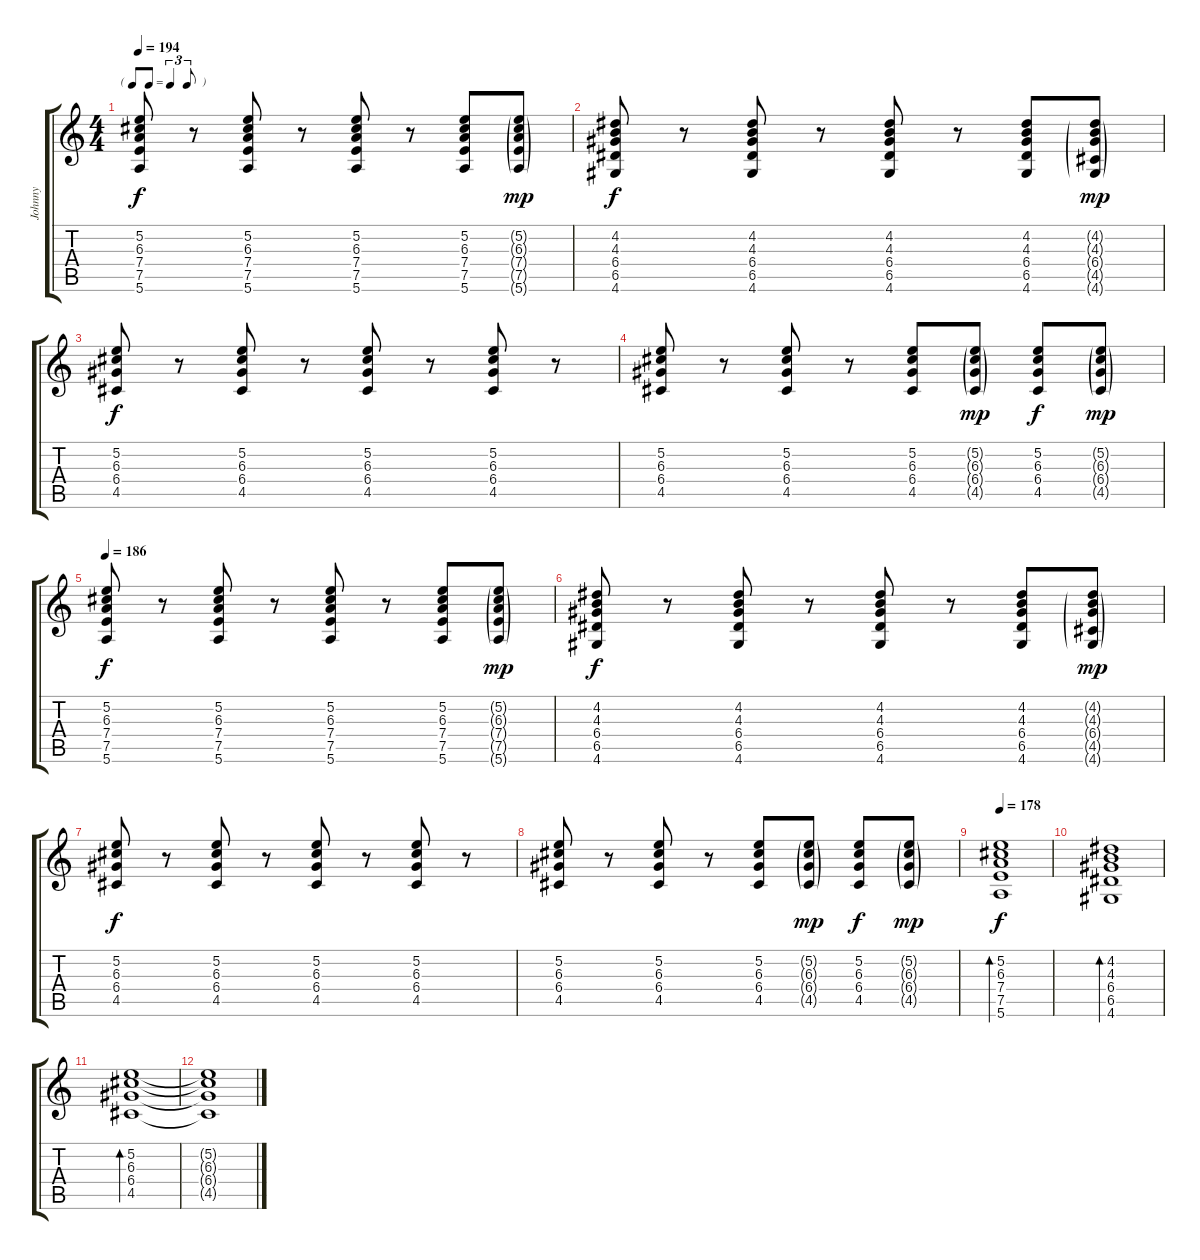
\track ("Johnny" "Johnny") {instrument electricguitarclean}
\staff {score tabs}
\tuning (E4 B3 G3 D3 A2 E2) {hide}
\ts (4 4)
\tf triplet8th
\tempo 194
\clef g2
\ks c
(5.2 6.3 7.4 7.5 5.6).8{dy f} r.8 (5.2 6.3 7.4 7.5 5.6).8 r.8 (5.2 6.3 7.4 7.5 5.6).8 r.8 (5.2 6.3 7.4 7.5 5.6).8 (5.2{g} 6.3{g} 7.4{g} 7.5{g} 5.6{g}).8{dy mp} |
(4.2 4.3 6.4 6.5 4.6).8{dy f} r.8 (4.2 4.3 6.4 6.5 4.6).8 r.8 (4.2 4.3 6.4 6.5 4.6).8 r.8 (4.2 4.3 6.4 6.5 4.6).8 (4.2{g} 4.3{g} 6.4{g} 4.5{g} 4.6{g}).8{dy mp} |
(5.2 6.3 6.4 4.5).8{dy f} r.8 (5.2 6.3 6.4 4.5).8 r.8 (5.2 6.3 6.4 4.5).8 r.8 (5.2 6.3 6.4 4.5).8 r.8 |
(5.2 6.3 6.4 4.5).8 r.8 (5.2 6.3 6.4 4.5).8 r.8 (5.2 6.3 6.4 4.5).8 (5.2{g} 6.3{g} 6.4{g} 4.5{g}).8{dy mp} (5.2 6.3 6.4 4.5).8{dy f} (5.2{g} 6.3{g} 6.4{g} 4.5{g}).8{dy mp} |
\tempo 170
\tempo 186
(5.2 6.3 7.4 7.5 5.6).8{dy f} r.8 (5.2 6.3 7.4 7.5 5.6).8 r.8 (5.2 6.3 7.4 7.5 5.6).8 r.8 (5.2 6.3 7.4 7.5 5.6).8 (5.2{g} 6.3{g} 7.4{g} 7.5{g} 5.6{g}).8{dy mp} |
(4.2 4.3 6.4 6.5 4.6).8{dy f} r.8 (4.2 4.3 6.4 6.5 4.6).8 r.8 (4.2 4.3 6.4 6.5 4.6).8 r.8 (4.2 4.3 6.4 6.5 4.6).8 (4.2{g} 4.3{g} 6.4{g} 4.5{g} 4.6{g}).8{dy mp} |
(5.2 6.3 6.4 4.5).8{dy f} r.8 (5.2 6.3 6.4 4.5).8 r.8 (5.2 6.3 6.4 4.5).8 r.8 (5.2 6.3 6.4 4.5).8 r.8 |
(5.2 6.3 6.4 4.5).8 r.8 (5.2 6.3 6.4 4.5).8 r.8 (5.2 6.3 6.4 4.5).8 (5.2{g} 6.3{g} 6.4{g} 4.5{g}).8{dy mp} (5.2 6.3 6.4 4.5).8{dy f} (5.2{g} 6.3{g} 6.4{g} 4.5{g}).8{dy mp} |
\tempo 178
(5.2 6.3 7.4 7.5 5.6).1{bd 120 dy f} |
(4.2 4.3 6.4 6.5 4.6).1{bd 120} |
(5.2 6.3 6.4 4.5).1{bd 120} |
(5.2{t} 6.3{t} 6.4{t} 4.5{t}).1
